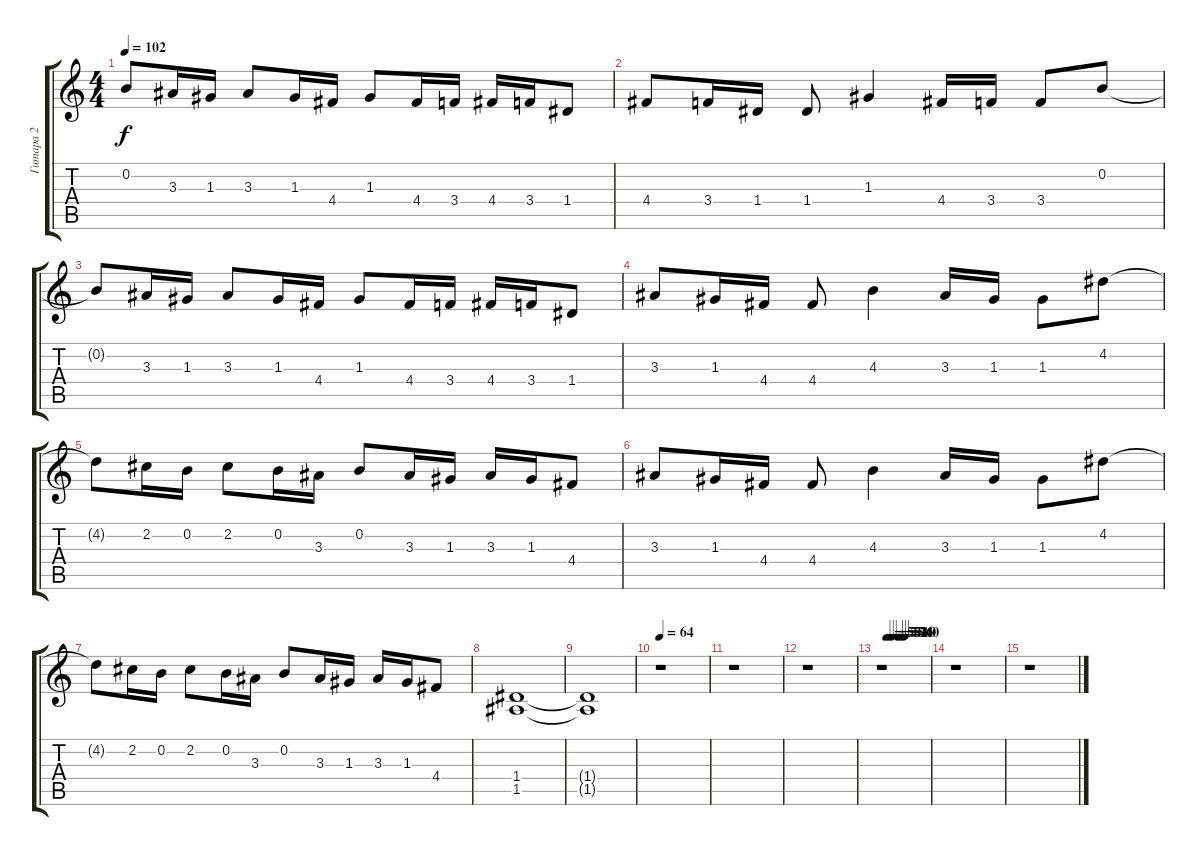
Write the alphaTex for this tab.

\track ("Гитара 2" "Гитара 2") {instrument distortionguitar}
\staff {score tabs}
\tuning (E4 B3 G3 D3 A2 E2) {hide}
\ts (4 4)
\tempo 102
\clef g2
\ks c
0.2{t}.8{dy f} 3.3.16 1.3.16 3.3.8 1.3.16 4.4.16 1.3.8 4.4.16 3.4.16 4.4.16 3.4.16 1.4.8 |
4.4.8 3.4.16 1.4.16 1.4.8 1.3.4 4.4.16 3.4.16 3.4.8 0.2.8 |
0.2{t}.8 3.3.16 1.3.16 3.3.8 1.3.16 4.4.16 1.3.8 4.4.16 3.4.16 4.4.16 3.4.16 1.4.8 |
3.3.8 1.3.16 4.4.16 4.4.8 4.3.4 3.3.16 1.3.16 1.3.8 4.2.8 |
4.2{t}.8 2.2.16 0.2.16 2.2.8 0.2.16 3.3.16 0.2.8 3.3.16 1.3.16 3.3.16 1.3.16 4.4.8 |
3.3.8 1.3.16 4.4.16 4.4.8 4.3.4 3.3.16 1.3.16 1.3.8 4.2.8 |
4.2{t}.8 2.2.16 0.2.16 2.2.8 0.2.16 3.3.16 0.2.8 3.3.16 1.3.16 3.3.16 1.3.16 4.4.8 |
(1.4 1.5).1 |
(1.4{t} 1.5{t}).1 |
\tempo 64
r.1 |
r.1 |
r.1 |
\tempo (58 0.125)
\tempo (55 0.1875)
\tempo (52 0.25)
\tempo (46 0.375)
\tempo (10 0.4375)
\tempo (40 0.5)
r.1 |
r.1 |
r.1
